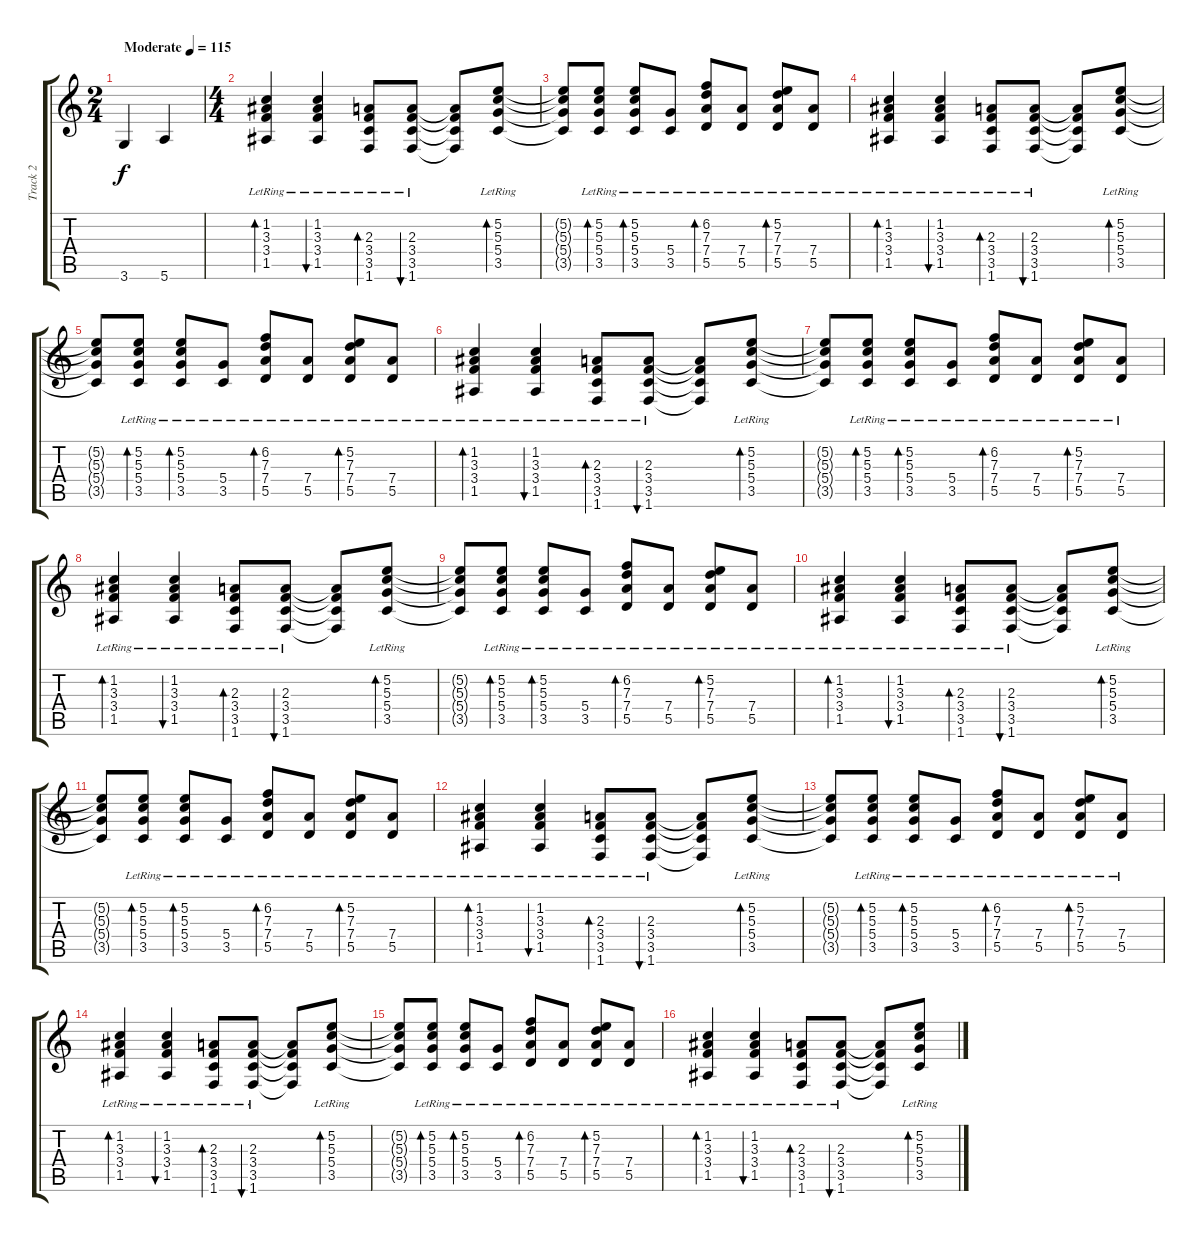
\track ("Track 2" "Track 2") {instrument acousticguitarsteel}
\staff {score tabs}
\tuning (E4 B3 G3 D3 A2 E2) {hide}
\ts (2 4)
\tempo (115 "Moderate")
\clef g2
\ks c
3.6.4{dy f instrument acousticguitarsteel} 5.6.4 |
\ts (4 4)
(1.2{lr} 3.3{lr} 3.4{lr} 1.5{lr}).4{bd 60} (1.2{lr} 3.3{lr} 3.4{lr} 1.5{lr}).4{bu 60} (2.3{lr} 3.4{lr} 3.5{lr} 1.6{lr}).8{bd 60} (2.3{lr} 3.4{lr} 3.5{lr} 1.6{lr}).8{bu 60} (2.3{t} 3.4{t} 3.5{t} 1.6{t}).8 (5.2{lr} 5.3{lr} 5.4{lr} 3.5{lr}).8{bd 60} |
(5.2{t} 5.3{t} 5.4{t} 3.5{t}).8 (5.2{lr} 5.3{lr} 5.4{lr} 3.5{lr}).8{bd 60} (5.2{lr} 5.3{lr} 5.4{lr} 3.5{lr}).8{bd 60} (5.4{lr} 3.5{lr}).8 (6.2{lr} 7.3{lr} 7.4{lr} 5.5{lr}).8{bd 60} (7.4{lr} 5.5{lr}).8 (5.2{lr} 7.3{lr} 7.4{lr} 5.5{lr}).8{bd 60} (7.4{lr} 5.5{lr}).8 |
(1.2{lr} 3.3{lr} 3.4{lr} 1.5{lr}).4{bd 60} (1.2{lr} 3.3{lr} 3.4{lr} 1.5{lr}).4{bu 60} (2.3{lr} 3.4{lr} 3.5{lr} 1.6{lr}).8{bd 60} (2.3{lr} 3.4{lr} 3.5{lr} 1.6{lr}).8{bu 60} (2.3{t} 3.4{t} 3.5{t} 1.6{t}).8 (5.2{lr} 5.3{lr} 5.4{lr} 3.5{lr}).8{bd 60} |
(5.2{t} 5.3{t} 5.4{t} 3.5{t}).8 (5.2{lr} 5.3{lr} 5.4{lr} 3.5{lr}).8{bd 60} (5.2{lr} 5.3{lr} 5.4{lr} 3.5{lr}).8{bd 60} (5.4{lr} 3.5{lr}).8 (6.2{lr} 7.3{lr} 7.4{lr} 5.5{lr}).8{bd 60} (7.4{lr} 5.5{lr}).8 (5.2{lr} 7.3{lr} 7.4{lr} 5.5{lr}).8{bd 60} (7.4{lr} 5.5{lr}).8 |
(1.2{lr} 3.3{lr} 3.4{lr} 1.5{lr}).4{bd 60} (1.2{lr} 3.3{lr} 3.4{lr} 1.5{lr}).4{bu 60} (2.3{lr} 3.4{lr} 3.5{lr} 1.6{lr}).8{bd 60} (2.3{lr} 3.4{lr} 3.5{lr} 1.6{lr}).8{bu 60} (2.3{t} 3.4{t} 3.5{t} 1.6{t}).8 (5.2{lr} 5.3{lr} 5.4{lr} 3.5{lr}).8{bd 60} |
(5.2{t} 5.3{t} 5.4{t} 3.5{t}).8 (5.2{lr} 5.3{lr} 5.4{lr} 3.5{lr}).8{bd 60} (5.2{lr} 5.3{lr} 5.4{lr} 3.5{lr}).8{bd 60} (5.4{lr} 3.5{lr}).8 (6.2{lr} 7.3{lr} 7.4{lr} 5.5{lr}).8{bd 60} (7.4{lr} 5.5{lr}).8 (5.2{lr} 7.3{lr} 7.4{lr} 5.5{lr}).8{bd 60} (7.4{lr} 5.5{lr}).8 |
(1.2{lr} 3.3{lr} 3.4{lr} 1.5{lr}).4{bd 60} (1.2{lr} 3.3{lr} 3.4{lr} 1.5{lr}).4{bu 60} (2.3{lr} 3.4{lr} 3.5{lr} 1.6{lr}).8{bd 60} (2.3{lr} 3.4{lr} 3.5{lr} 1.6{lr}).8{bu 60} (2.3{t} 3.4{t} 3.5{t} 1.6{t}).8 (5.2{lr} 5.3{lr} 5.4{lr} 3.5{lr}).8{bd 60} |
(5.2{t} 5.3{t} 5.4{t} 3.5{t}).8 (5.2{lr} 5.3{lr} 5.4{lr} 3.5{lr}).8{bd 60} (5.2{lr} 5.3{lr} 5.4{lr} 3.5{lr}).8{bd 60} (5.4{lr} 3.5{lr}).8 (6.2{lr} 7.3{lr} 7.4{lr} 5.5{lr}).8{bd 60} (7.4{lr} 5.5{lr}).8 (5.2{lr} 7.3{lr} 7.4{lr} 5.5{lr}).8{bd 60} (7.4{lr} 5.5{lr}).8 |
(1.2{lr} 3.3{lr} 3.4{lr} 1.5{lr}).4{bd 60} (1.2{lr} 3.3{lr} 3.4{lr} 1.5{lr}).4{bu 60} (2.3{lr} 3.4{lr} 3.5{lr} 1.6{lr}).8{bd 60} (2.3{lr} 3.4{lr} 3.5{lr} 1.6{lr}).8{bu 60} (2.3{t} 3.4{t} 3.5{t} 1.6{t}).8 (5.2{lr} 5.3{lr} 5.4{lr} 3.5{lr}).8{bd 60} |
(5.2{t} 5.3{t} 5.4{t} 3.5{t}).8 (5.2{lr} 5.3{lr} 5.4{lr} 3.5{lr}).8{bd 60} (5.2{lr} 5.3{lr} 5.4{lr} 3.5{lr}).8{bd 60} (5.4{lr} 3.5{lr}).8 (6.2{lr} 7.3{lr} 7.4{lr} 5.5{lr}).8{bd 60} (7.4{lr} 5.5{lr}).8 (5.2{lr} 7.3{lr} 7.4{lr} 5.5{lr}).8{bd 60} (7.4{lr} 5.5{lr}).8 |
(1.2{lr} 3.3{lr} 3.4{lr} 1.5{lr}).4{bd 60} (1.2{lr} 3.3{lr} 3.4{lr} 1.5{lr}).4{bu 60} (2.3{lr} 3.4{lr} 3.5{lr} 1.6{lr}).8{bd 60} (2.3{lr} 3.4{lr} 3.5{lr} 1.6{lr}).8{bu 60} (2.3{t} 3.4{t} 3.5{t} 1.6{t}).8 (5.2{lr} 5.3{lr} 5.4{lr} 3.5{lr}).8{bd 60} |
(5.2{t} 5.3{t} 5.4{t} 3.5{t}).8 (5.2{lr} 5.3{lr} 5.4{lr} 3.5{lr}).8{bd 60} (5.2{lr} 5.3{lr} 5.4{lr} 3.5{lr}).8{bd 60} (5.4{lr} 3.5{lr}).8 (6.2{lr} 7.3{lr} 7.4{lr} 5.5{lr}).8{bd 60} (7.4{lr} 5.5{lr}).8 (5.2{lr} 7.3{lr} 7.4{lr} 5.5{lr}).8{bd 60} (7.4{lr} 5.5{lr}).8 |
(1.2{lr} 3.3{lr} 3.4{lr} 1.5{lr}).4{bd 60} (1.2{lr} 3.3{lr} 3.4{lr} 1.5{lr}).4{bu 60} (2.3{lr} 3.4{lr} 3.5{lr} 1.6{lr}).8{bd 60} (2.3{lr} 3.4{lr} 3.5{lr} 1.6{lr}).8{bu 60} (2.3{t} 3.4{t} 3.5{t} 1.6{t}).8 (5.2{lr} 5.3{lr} 5.4{lr} 3.5{lr}).8{bd 60} |
(5.2{t} 5.3{t} 5.4{t} 3.5{t}).8 (5.2{lr} 5.3{lr} 5.4{lr} 3.5{lr}).8{bd 60} (5.2{lr} 5.3{lr} 5.4{lr} 3.5{lr}).8{bd 60} (5.4{lr} 3.5{lr}).8 (6.2{lr} 7.3{lr} 7.4{lr} 5.5{lr}).8{bd 60} (7.4{lr} 5.5{lr}).8 (5.2{lr} 7.3{lr} 7.4{lr} 5.5{lr}).8{bd 60} (7.4{lr} 5.5{lr}).8 |
(1.2{lr} 3.3{lr} 3.4{lr} 1.5{lr}).4{bd 60} (1.2{lr} 3.3{lr} 3.4{lr} 1.5{lr}).4{bu 60} (2.3{lr} 3.4{lr} 3.5{lr} 1.6{lr}).8{bd 60} (2.3{lr} 3.4{lr} 3.5{lr} 1.6{lr}).8{bu 60} (2.3{t} 3.4{t} 3.5{t} 1.6{t}).8 (5.2{lr} 5.3{lr} 5.4{lr} 3.5{lr}).8{bd 60}
